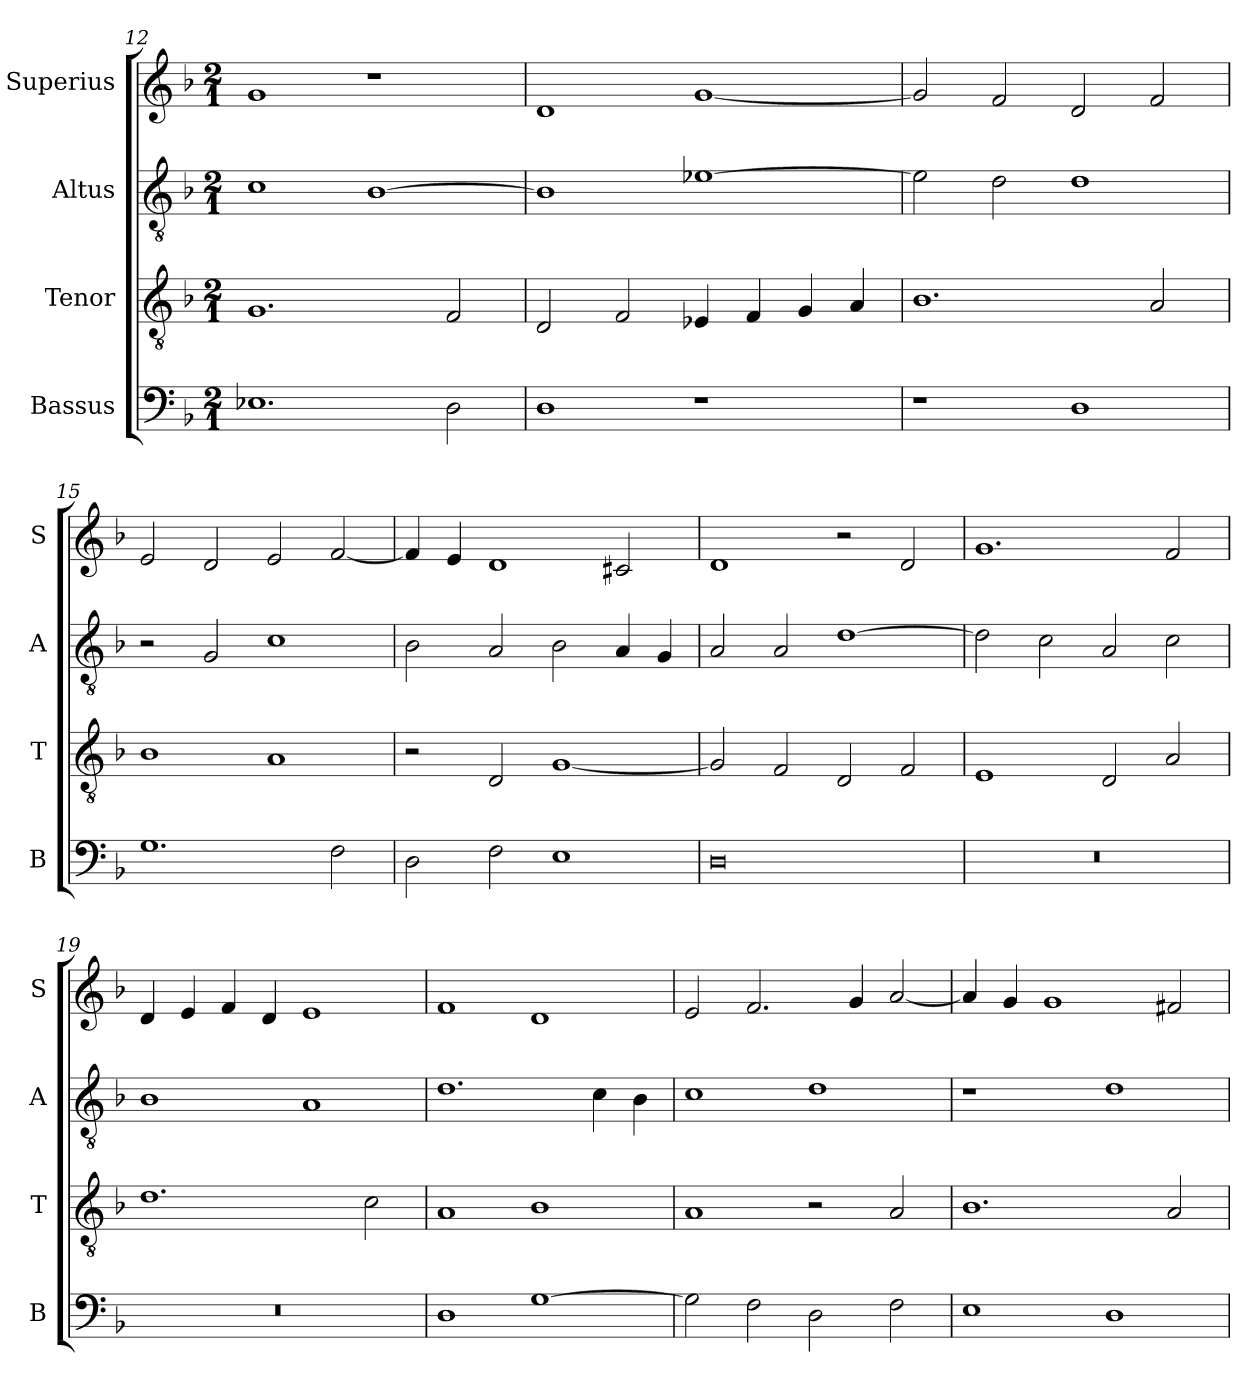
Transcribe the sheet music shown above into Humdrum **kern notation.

**kern	**kern	**kern	**kern
*part4	*part3	*part2	*part1
*staff4	*staff3	*staff2	*staff1
*I"Bassus	*I"Tenor	*I"Altus	*I"Superius
*I'B	*I'T	*I'A	*I'S
*clefF4	*clefGv2	*clefGv2	*clefG2
*k[b-]	*k[b-]	*k[b-]	*k[b-]
*F:	*F:	*F:	*F:
*M2/1	*M2/1	*M2/1	*M2/1
=12	=12	=12	=12
1.E-X	1.G	1c	1g
.	.	[1B-	1r
2D	2F	.	.
=13	=13	=13	=13
1D	2D	1B-]	1d
.	2F	.	.
1r	4E-X	[1e-X	[1g
.	4F	.	.
.	4G	.	.
.	4A	.	.
=14	=14	=14	=14
1r	1.B-	2e-]	2g]
.	.	2d	2f
1D	.	1d	2d
.	2A	.	2f
=15	=15	=15	=15
1.G	1B-	2r	2e
.	.	2G	2d
.	1A	1c	2e
2F	.	.	[2f
=16	=16	=16	=16
2D	2r	2B-	4f]
.	.	.	4e
2F	2D	2A	1d
1E	[1G	2B-	.
.	.	4A	2c#X
.	.	4G	.
=17	=17	=17	=17
0D	2G]	2A	1d
.	2F	2A	.
.	2D	[1d	2r
.	2F	.	2d
=18	=18	=18	=18
0r	1E	2d]	1.g
.	.	2c	.
.	2D	2A	.
.	2A	2c	2f
=19	=19	=19	=19
0r	1.d	1B-	4d
.	.	.	4e
.	.	.	4f
.	.	.	4d
.	.	1A	1e
.	2c	.	.
=20	=20	=20	=20
1D	1A	1.d	1f
[1G	1B-	.	1d
.	.	4c	.
.	.	4B-	.
=21	=21	=21	=21
2G]	1A	1c	2e
2F	.	.	2.f
2D	2r	1d	.
.	.	.	4g
2F	2A	.	[2a
=22	=22	=22	=22
1E	1.B-	1r	4a]
.	.	.	4g
.	.	.	1g
1D	.	1d	.
.	2A	.	2f#X
=	=	=	=
*-	*-	*-	*-
